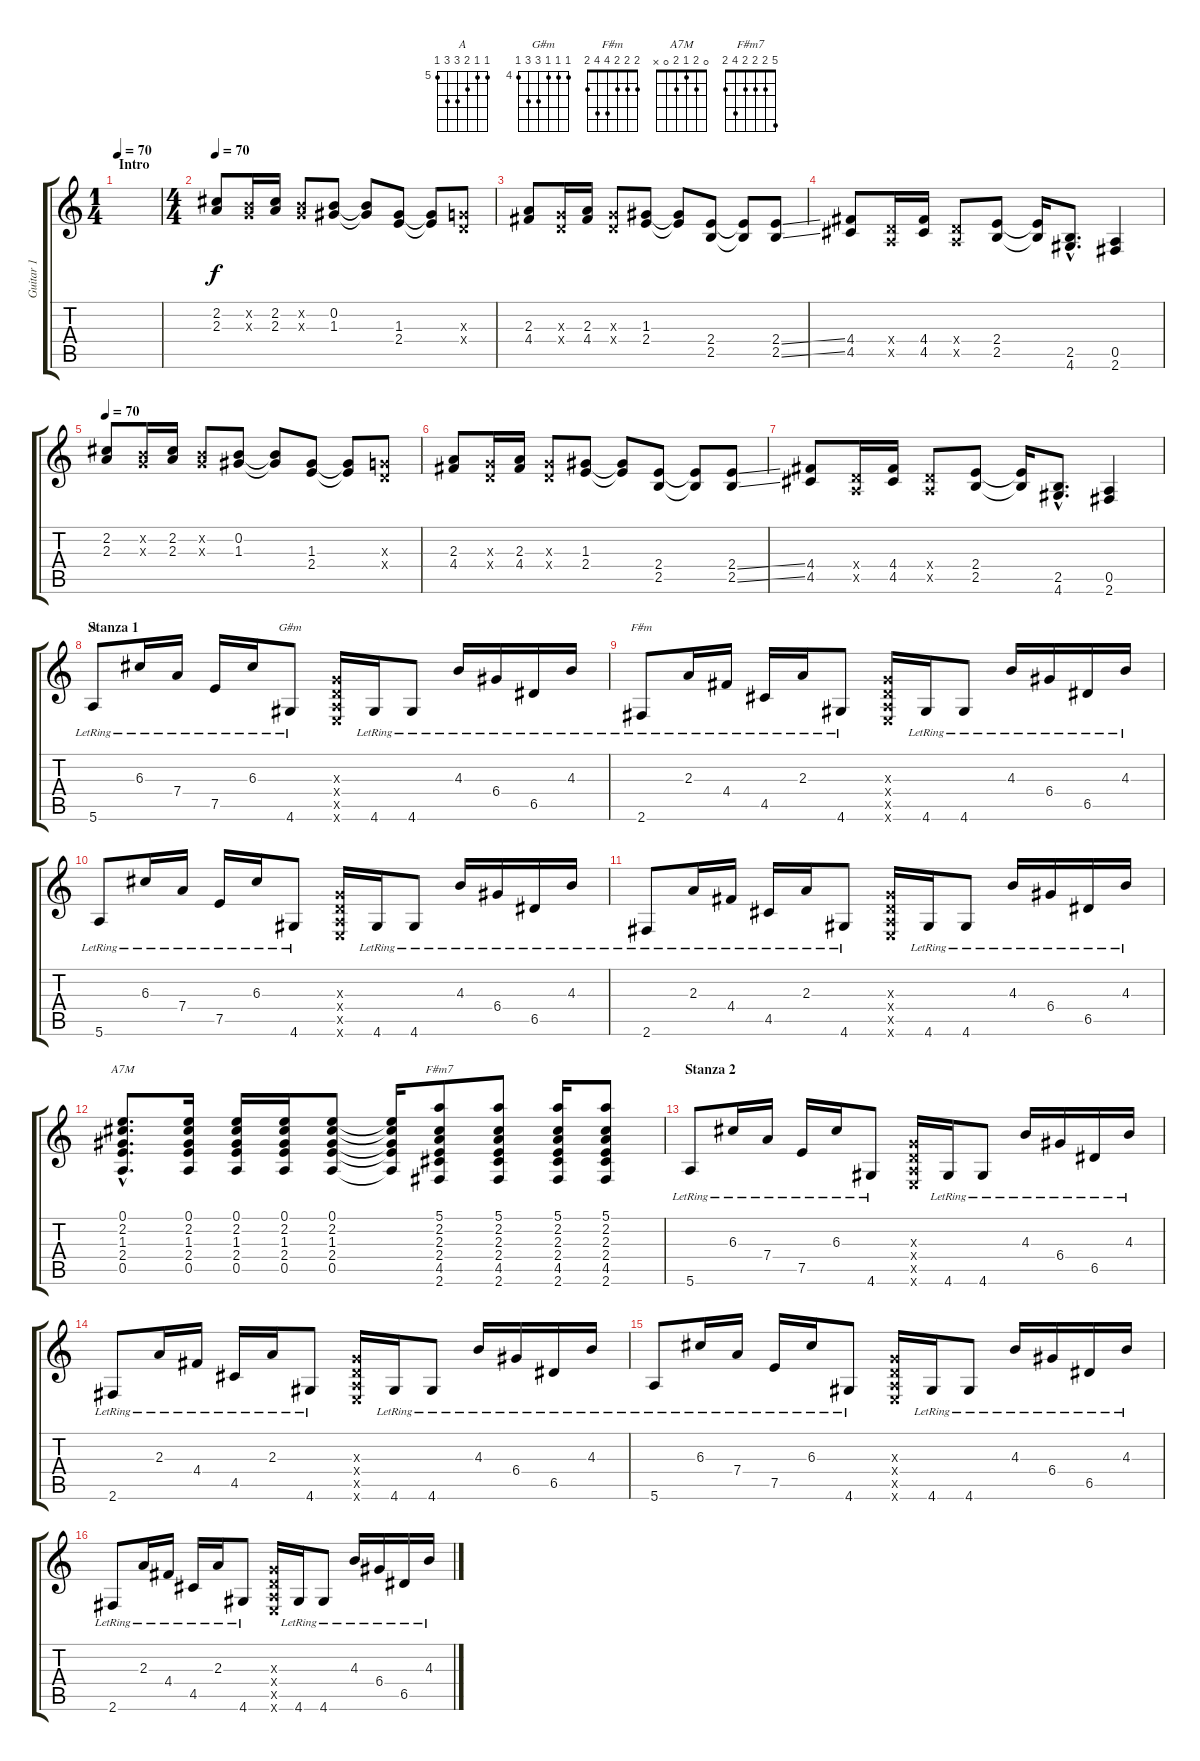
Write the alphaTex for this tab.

\track ("Guitar 1" "Guitar 1") {instrument acousticguitarnylon}
\staff {score tabs}
\tuning (E4 B3 G3 D3 A2 E2) {hide}
\chord ("A" 5 5 6 7 7 5) {firstfret 5}
\chord ("G#m" 4 4 4 6 6 4) {firstfret 4}
\chord ("F#m" 2 2 2 4 4 2)
\chord ("A7M" 0 2 1 2 0 x)
\chord ("F#m7" 5 2 2 2 4 2)
\ts (1 4)
\section ("" "Intro")
\tempo 70
\clef g2
\ks c
|
\ts (4 4)
\tempo 70
(2.2 2.3).8{volume 13 instrument acousticguitarnylon} (0.2{x} 0.3{x}).16 (2.2 2.3).16 (0.2{x} 0.3{x}).8 (0.2 1.3).8 (0.2{t} 1.3{t}).8 (1.3 2.4).8 (1.3{t} 2.4{t}).8 (0.3{x} 0.4{x}).8 |
(2.3 4.4).8 (0.3{x} 0.4{x}).16 (2.3 4.4).16 (0.3{x} 0.4{x}).8 (1.3 2.4).8 (1.3{t} 2.4{t}).8 (2.4 2.5).8 (2.4{t} 2.5{t}).8 (2.4{ss} 2.5{ss}).8 |
(4.4 4.5).8 (0.4{x} 0.5{x}).16 (4.4 4.5).16 (0.4{x} 0.5{x}).8 (2.4 2.5).8 (2.4{t} 2.5{t}).16 (2.5{hac} 4.6{hac}).8{d} (0.5 2.6).4 |
\tempo 70
(2.2 2.3).8{volume 13 instrument acousticguitarnylon} (0.2{x} 0.3{x}).16 (2.2 2.3).16 (0.2{x} 0.3{x}).8 (0.2 1.3).8 (0.2{t} 1.3{t}).8 (1.3 2.4).8 (1.3{t} 2.4{t}).8 (0.3{x} 0.4{x}).8 |
(2.3 4.4).8 (0.3{x} 0.4{x}).16 (2.3 4.4).16 (0.3{x} 0.4{x}).8 (1.3 2.4).8 (1.3{t} 2.4{t}).8 (2.4 2.5).8 (2.4{t} 2.5{t}).8 (2.4{ss} 2.5{ss}).8 |
(4.4 4.5).8 (0.4{x} 0.5{x}).16 (4.4 4.5).16 (0.4{x} 0.5{x}).8 (2.4 2.5).8 (2.4{t} 2.5{t}).16 (2.5{hac} 4.6{hac}).8{d} (0.5 2.6).4 |
\section ("" "Stanza 1")
5.6{lr}.8{ch "A"} 6.3{lr}.16 7.4{lr}.16 7.5{lr}.16 6.3{lr}.16 4.6{lr}.8{ch "G#m"} (0.3{x} 0.4{x} 0.5{x} 0.6{x}).16 4.6{lr}.16 4.6{lr}.8 4.3{lr}.16 6.4{lr}.16 6.5{lr}.16 4.3{lr}.16 |
2.6{lr}.8{ch "F#m"} 2.3{lr}.16 4.4{lr}.16 4.5{lr}.16 2.3{lr}.16 4.6{lr}.8 (0.3{x} 0.4{x} 0.5{x} 0.6{x}).16 4.6{lr}.16 4.6{lr}.8 4.3{lr}.16 6.4{lr}.16 6.5{lr}.16 4.3{lr}.16 |
5.6{lr}.8 6.3{lr}.16 7.4{lr}.16 7.5{lr}.16 6.3{lr}.16 4.6{lr}.8 (0.3{x} 0.4{x} 0.5{x} 0.6{x}).16 4.6{lr}.16 4.6{lr}.8 4.3{lr}.16 6.4{lr}.16 6.5{lr}.16 4.3{lr}.16 |
2.6{lr}.8 2.3{lr}.16 4.4{lr}.16 4.5{lr}.16 2.3{lr}.16 4.6{lr}.8 (0.3{x} 0.4{x} 0.5{x} 0.6{x}).16 4.6{lr}.16 4.6{lr}.8 4.3{lr}.16 6.4{lr}.16 6.5{lr}.16 4.3{lr}.16 |
(0.1{hac} 2.2{hac} 1.3{hac} 2.4{hac} 0.5{hac}).8{d ch "A7M"} (0.1 2.2 1.3 2.4 0.5).16 (0.1 2.2 1.3 2.4 0.5).16 (0.1 2.2 1.3 2.4 0.5).16 (0.1 2.2 1.3 2.4 0.5).8 (0.1{t} 2.2{t} 1.3{t} 2.4{t} 0.5{t}).16 (5.1 2.2 2.3 2.4 4.5 2.6).8{ch "F#m7"} (5.1 2.2 2.3 2.4 4.5 2.6).8 (5.1 2.2 2.3 2.4 4.5 2.6).16 (5.1 2.2 2.3 2.4 4.5 2.6).8 |
\section ("" "Stanza 2")
5.6{lr}.8 6.3{lr}.16 7.4{lr}.16 7.5{lr}.16 6.3{lr}.16 4.6{lr}.8 (0.3{x} 0.4{x} 0.5{x} 0.6{x}).16 4.6{lr}.16 4.6{lr}.8 4.3{lr}.16 6.4{lr}.16 6.5{lr}.16 4.3{lr}.16 |
2.6{lr}.8 2.3{lr}.16 4.4{lr}.16 4.5{lr}.16 2.3{lr}.16 4.6{lr}.8 (0.3{x} 0.4{x} 0.5{x} 0.6{x}).16 4.6{lr}.16 4.6{lr}.8 4.3{lr}.16 6.4{lr}.16 6.5{lr}.16 4.3{lr}.16 |
5.6{lr}.8 6.3{lr}.16 7.4{lr}.16 7.5{lr}.16 6.3{lr}.16 4.6{lr}.8 (0.3{x} 0.4{x} 0.5{x} 0.6{x}).16 4.6{lr}.16 4.6{lr}.8 4.3{lr}.16 6.4{lr}.16 6.5{lr}.16 4.3{lr}.16 |
2.6{lr}.8 2.3{lr}.16 4.4{lr}.16 4.5{lr}.16 2.3{lr}.16 4.6{lr}.8 (0.3{x} 0.4{x} 0.5{x} 0.6{x}).16 4.6{lr}.16 4.6{lr}.8 4.3{lr}.16 6.4{lr}.16 6.5{lr}.16 4.3{lr}.16
